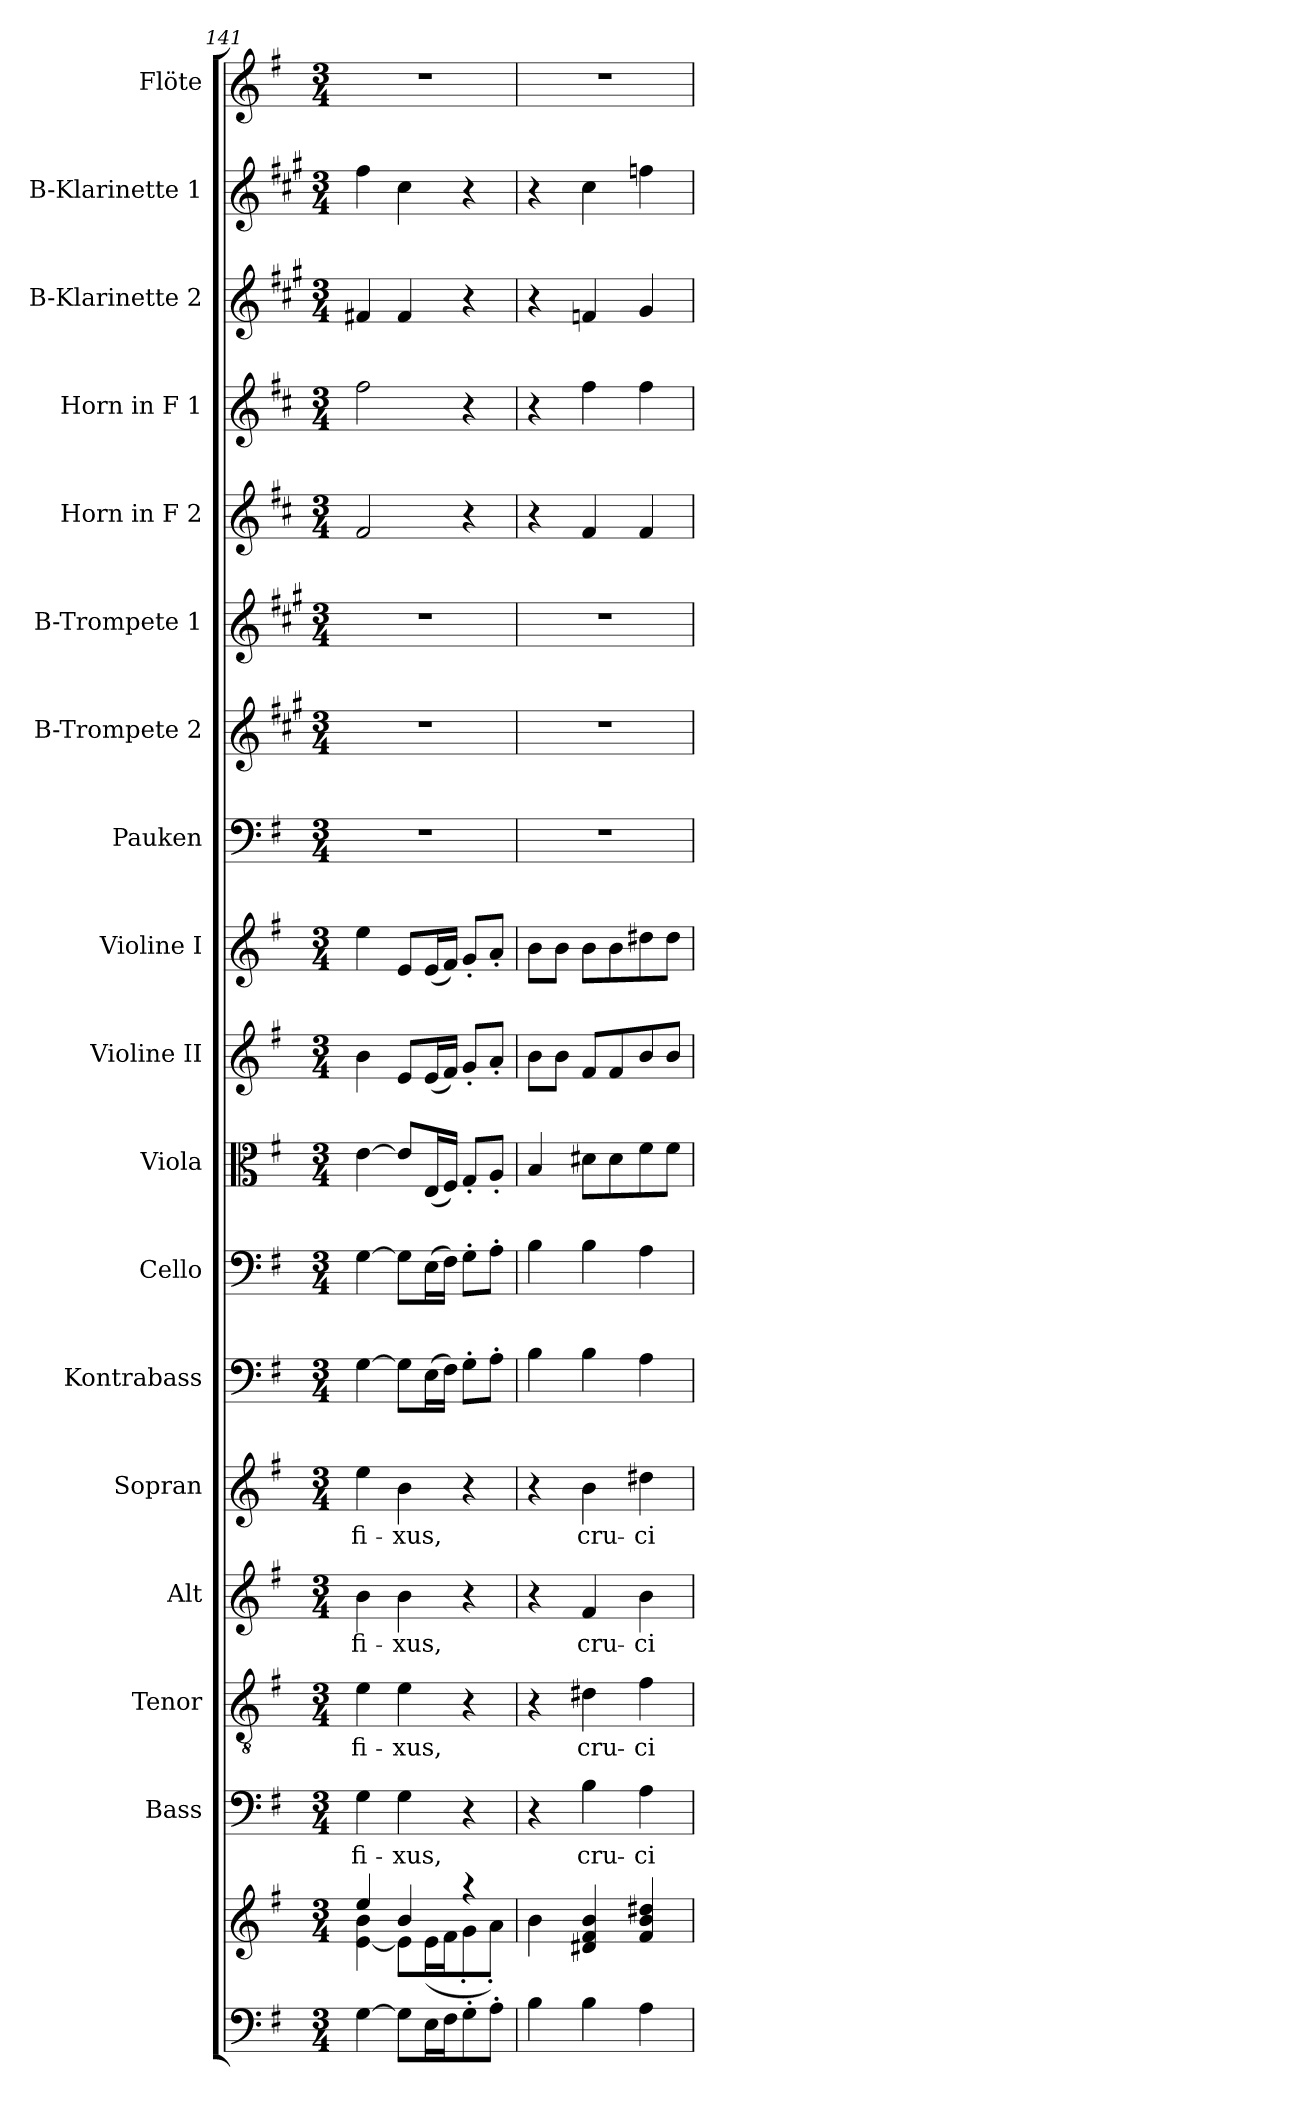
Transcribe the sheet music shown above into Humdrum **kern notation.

**kern	**kern	**kern	**text	**kern	**text	**kern	**text	**kern	**text	**kern	**kern	**kern	**kern	**kern	**kern	**kern	**kern	**kern	**kern	**kern	**kern	**kern
*part18	*part18	*part17	*part17	*part16	*part16	*part15	*part15	*part14	*part14	*part13	*part12	*part11	*part10	*part9	*part8	*part7	*part6	*part5	*part4	*part3	*part2	*part1
*staff19	*staff18	*staff17	*staff17	*staff16	*staff16	*staff15	*staff15	*staff14	*staff14	*staff13	*staff12	*staff11	*staff10	*staff9	*staff8	*staff7	*staff6	*staff5	*staff4	*staff3	*staff2	*staff1
*	*	*I"Bass	*	*I"Tenor	*	*I"Alt	*	*I"Sopran	*	*I"Kontrabass	*I"Cello	*I"Viola	*I"Violine II	*I"Violine I	*I"Pauken	*I"B-Trompete 2	*I"B-Trompete 1	*I"Horn in F 2	*I"Horn in F 1	*I"B-Klarinette 2	*I"B-Klarinette 1	*I"Flöte
*	*	*I'B.	*	*I'T.	*	*I'A.	*	*I'S.	*	*I'Kb.	*	*I'Vla.	*I'Vl. II	*I'Vl. I	*I'Pk.	*I'Trp. 2	*I'Trp. 1	*	*	*I'Kl. 2	*I'Kl. 1	*I'Fl.
*clefF4	*clefG2	*clefF4	*	*clefGv2	*	*clefG2	*	*clefG2	*	*clefF4	*clefF4	*clefC3	*clefG2	*clefG2	*clefF4	*clefG2	*clefG2	*clefG2	*clefG2	*clefG2	*clefG2	*clefG2
*	*	*	*	*	*	*	*	*	*	*ITrd7c12	*	*	*	*	*	*ITrd1c2	*ITrd1c2	*ITrd4c7	*ITrd4c7	*ITrd1c2	*ITrd1c2	*
*k[f#]	*k[f#]	*k[f#]	*	*k[f#]	*	*k[f#]	*	*k[f#]	*	*k[f#]	*k[f#]	*k[f#]	*k[f#]	*k[f#]	*k[f#]	*k[f#]	*k[f#]	*k[f#]	*k[f#]	*k[f#]	*k[f#]	*k[f#]
*G:	*G:	*G:	*	*G:	*	*G:	*	*G:	*	*G:	*G:	*G:	*G:	*G:	*G:	*G:	*G:	*G:	*G:	*G:	*G:	*G:
*M3/4	*M3/4	*M3/4	*	*M3/4	*	*M3/4	*	*M3/4	*	*M3/4	*M3/4	*M3/4	*M3/4	*M3/4	*M3/4	*M3/4	*M3/4	*M3/4	*M3/4	*M3/4	*M3/4	*M3/4
=141	=141	=141	=141	=141	=141	=141	=141	=141	=141	=141	=141	=141	=141	=141	=141	=141	=141	=141	=141	=141	=141	=141
*	*^	*	*	*	*	*	*	*	*	*	*	*	*	*	*	*	*	*	*	*	*	*
!	!	!	!	!LO:LY:b	!	!LO:LY:b	!	!LO:LY:b	!	!LO:LY:b	!	!	!	!	!	!	!	!	!	!	!	!	!
[4G\	4ee/	[<4e\ 4b\	4G\	-fi-	4e\	-fi-	4b\	-fi-	4ee\	-fi-	[4GG\	[4G\	[4e\	4b\	4ee\	2.r	2.r	2.r	2B/	2b\	4en/	4ee\	2.r
!	!	!	!	!LO:LY:b	!	!LO:LY:b	!	!LO:LY:b	!	!LO:LY:b	!	!	!	!	!	!	!	!	!	!	!	!	!
8G\L]	4b/	8e\L]	4G\	-xus,	4e\	-xus,	4b\	-xus,	4b\	-xus,	8GG\L]	8G\L]	8e/L]	8e/L	8e/L	.	.	.	.	.	4e/	4b\	.
16E\L	.	(>16e\L	.	.	.	.	.	.	.	.	(>16EE\L	(>16E\L	(<16E/L	(<16e/L	(<16e/L	.	.	.	.	.	.	.	.
16F#\J	.	16f#\J	.	.	.	.	.	.	.	.	16FF#\JJ)	16F#\JJ)	16F#/JJ)	16f#/JJ)	16f#/JJ)	.	.	.	.	.	.	.	.
8G'>\	4raa	8g'>\	4r	.	4r	.	4r	.	4r	.	8GG'>\L	8G'>\L	8G'</L	8g'</L	8g'</L	.	.	.	4r	4r	4r	4r	.
8A'>\J	.	8a'>\J)	.	.	.	.	.	.	.	.	8AA'>\J	8A'>\J	8A'</J	8a'</J	8a'</J	.	.	.	.	.	.	.	.
*	*v	*v	*	*	*	*	*	*	*	*	*	*	*	*	*	*	*	*	*	*	*	*	*
=142	=142	=142	=142	=142	=142	=142	=142	=142	=142	=142	=142	=142	=142	=142	=142	=142	=142	=142	=142	=142	=142	=142
4B\	4b\	4r	.	4r	.	4r	.	4r	.	4BB\	4B\	4B/	8b\L	8b\L	2.r	2.r	2.r	4r	4r	4r	4r	2.r
.	.	.	.	.	.	.	.	.	.	.	.	.	8b\J	8b\J	.	.	.	.	.	.	.	.
!	!	!	!LO:LY:b	!	!LO:LY:b	!	!LO:LY:b	!	!LO:LY:b	!	!	!	!	!	!	!	!	!	!	!	!	!
4B\	4d#X/ 4f#/ 4b/	4B\	cru-	4d#X\	cru-	4f#/	cru-	4b\	cru-	4BB\	4B\	8d#X\L	8f#/L	8b\L	.	.	.	4B/	4b\	4e-X/	4b\	.
.	.	.	.	.	.	.	.	.	.	.	.	8d#\	8f#/	8b\	.	.	.	.	.	.	.	.
!	!	!	!LO:LY:b	!	!LO:LY:b	!	!LO:LY:b	!	!LO:LY:b	!	!	!	!	!	!	!	!	!	!	!	!	!
4A\	4f#/ 4b/ 4dd#X/	4A\	-ci-	4f#\	-ci-	4b\	-ci-	4dd#X\	-ci-	4AA\	4A\	8f#\	8b/	8dd#X\	.	.	.	4B/	4b\	4f#/	4ee-X\	.
.	.	.	.	.	.	.	.	.	.	.	.	8f#\J	8b/J	8dd#\J	.	.	.	.	.	.	.	.
=	=	=	=	=	=	=	=	=	=	=	=	=	=	=	=	=	=	=	=	=	=	=
*-	*-	*-	*-	*-	*-	*-	*-	*-	*-	*-	*-	*-	*-	*-	*-	*-	*-	*-	*-	*-	*-	*-
